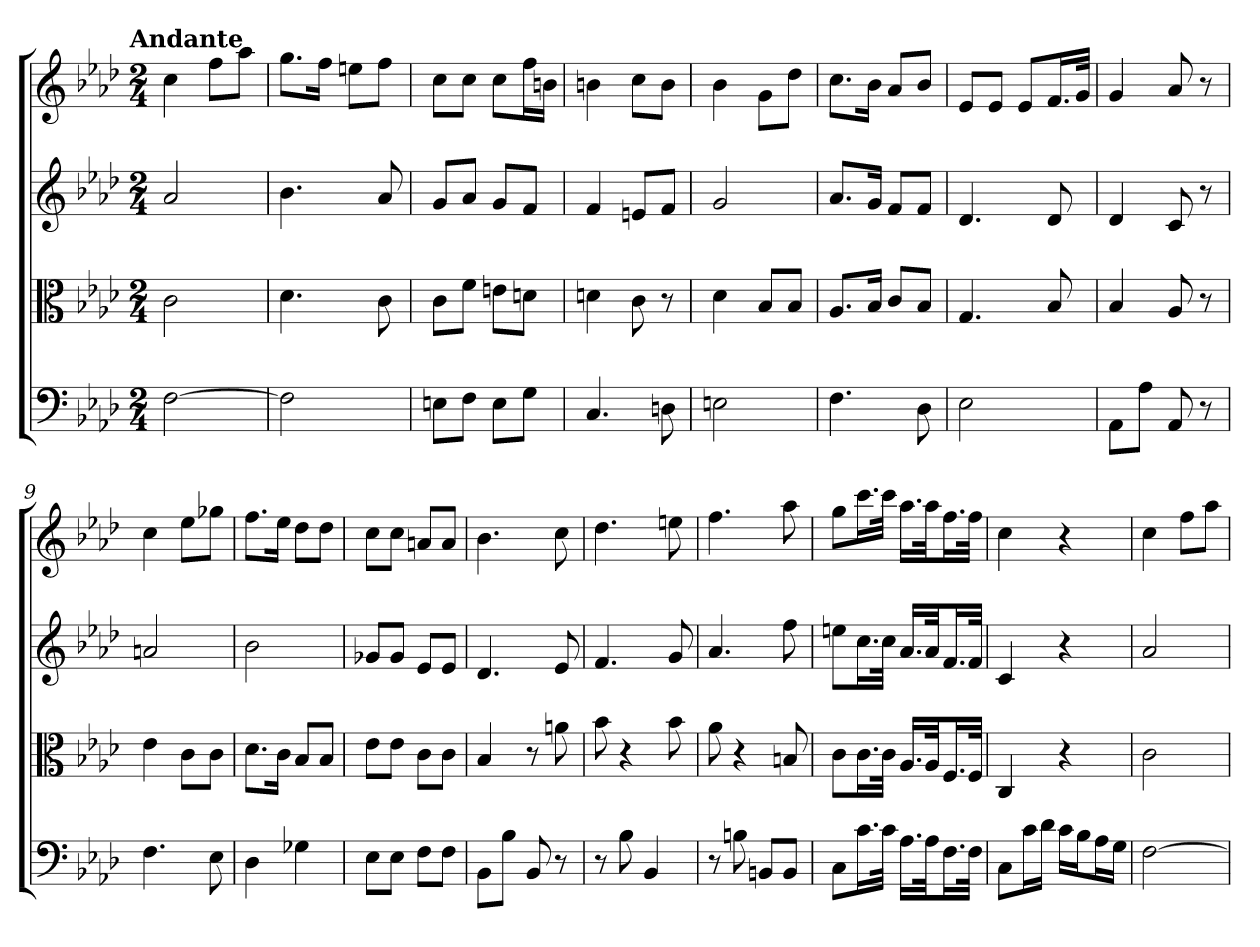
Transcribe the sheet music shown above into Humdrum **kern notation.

**kern	**kern	**kern	**kern
*part4	*part3	*part2	*part1
*staff4	*staff3	*staff2	*staff1
*clefF4	*clefC3	*	*
*k[b-e-a-d-]	*k[b-e-a-d-]	*k[b-e-a-d-]	*k[b-e-a-d-]
*f:	*f:	*f:	*f:
!!LO:TX:omd:t=Andante
*M2/4	*M2/4	*M2/4	*M2/4
*MM72	*MM72	*MM72	*MM72
=	=	=	=
[2F	2c	2a-	4cc
.	.	.	8ffL
.	.	.	8aa-J
=2	=2	=2	=2
2F]	4.d-	4.b-	8.ggL
.	.	.	16ffJk
.	.	.	8eenL
.	8c	8a-	8ffJ
=3	=3	=3	=3
8En\L	8c\L	8gL	8ccL
8F\J	8f\J	8a-J	8ccJ
8E\L	8en\L	8gL	8ccL
8G\J	8dn\J	8fJ	16ffL
.	.	.	16bnJJ
=4	=4	=4	=4
4.C	4dn	4f	4bn
.	8c	8enL	8ccL
8Dn	8r	8fJ	8bJ
=5	=5	=5	=5
2En	4d-	2g	4b-
.	8B-/L	.	8gL
.	8B-/J	.	8dd-J
=6	=6	=6	=6
4.F	8.A-/L	8.a-L	8.ccL
.	16B-/Jk	16gJk	16b-Jk
.	8c/L	8fL	8a-L
8D-	8B-/J	8fJ	8b-J
=7	=7	=7	=7
2E-	4.G	4.d-	8e-L
.	.	.	8e-J
.	.	.	8e-L
.	8B-	8d-	16.fL
.	.	.	32gJJk
=8	=8	=8	=8
8AA-\L	4B-	4d-	4g
8A-\J	.	.	.
8AA-	8A-	8c	8a-
8r	8r	8r	8r
=9	=9	=9	=9
4.F	4e-	2an	4cc
.	8c\L	.	8ee-L
8E-	8c\J	.	8gg-XJ
=10	=10	=10	=10
4D-	8.d-\L	2b-	8.ffL
.	16c\Jk	.	16ee-Jk
4G-X	8B-/L	.	8dd-L
.	8B-/J	.	8dd-J
=11	=11	=11	=11
8E-\L	8e-\L	8g-XL	8ccL
8E-\J	8e-\J	8g-J	8ccJ
8F\L	8c\L	8e-L	8anL
8F\J	8c\J	8e-J	8aJ
=12	=12	=12	=12
8BB-\L	4B-	4.d-	4.b-
8B-\J	.	.	.
8BB-	8r	.	.
8r	8an	8e-	8cc
=13	=13	=13	=13
8r	8b-	4.f	4.dd-
8B-	4r	.	.
4BB-	.	.	.
.	8b-	8g	8een
=14	=14	=14	=14
8r	8a-	4.a-	4.ff
8Bn	4r	.	.
8BBn/L	.	.	.
8BB/J	8Bn	8ff	8aa-
=15	=15	=15	=15
8C\L	8c\L	8eenL	8ggL
16.c\L	16.c\L	16.ccL	16.cccL
32c\JJk	32c\JJk	32ccJJk	32cccJJk
16.A-\LL	16.A-/LL	16.a-LL	16.aa-LL
32A-\Jk	32A-/Jk	32a-Jk	32aa-Jk
16.F\L	16.F/L	16.fL	16.ffL
32F\JJk	32F/JJk	32fJJk	32ffJJk
=16	=16	=16	=16
8C\L	4C	4c	4cc
16c\L	.	.	.
16d-\JJ	.	.	.
16c\LL	4r	4r	4r
16B-\J	.	.	.
16A-\L	.	.	.
16G\JJ	.	.	.
=17	=17	=17	=17
[2F	2c	2a-	4cc
.	.	.	8ffL
.	.	.	8aa-J
=	=	=	=
*-	*-	*-	*-
